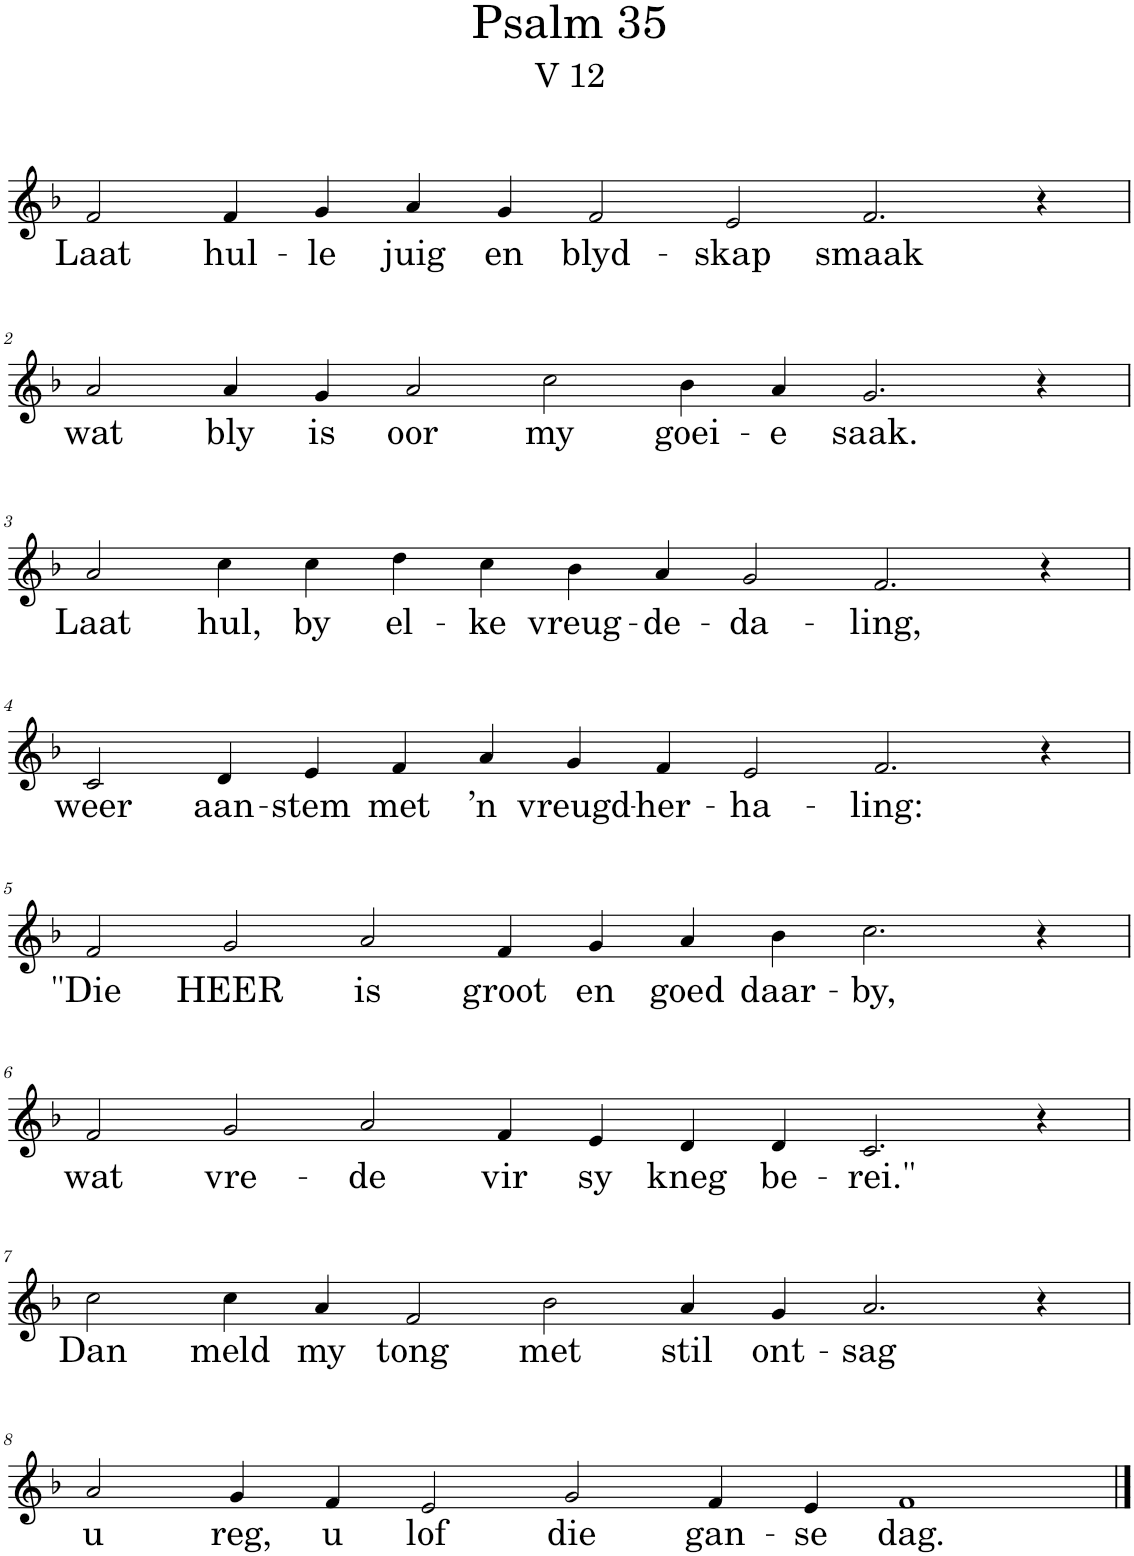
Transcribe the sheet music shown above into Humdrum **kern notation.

**kern	**text
*part1	*part1
*staff1	*staff1
*I"Pipe Organ	*
*I'Org.	*
*clefG2	*
*k[b-]	*
*M14/4	*
=1	=1
!	!LO:LY:b
2f/	Laat
!	!LO:LY:b
4f/	hul-
!	!LO:LY:b
4g/	-le
!	!LO:LY:b
4a/	juig
!	!LO:LY:b
4g/	en
!	!LO:LY:b
2f/	blyd-
!	!LO:LY:b
2e/	-skap
!	!LO:LY:b
2.f/	smaak
4r	.
!!LO:LB:g=z
=2	=2
!	!LO:LY:b
2a/	wat
!	!LO:LY:b
4a/	bly
!	!LO:LY:b
4g/	is
!	!LO:LY:b
2a/	oor
!	!LO:LY:b
2cc\	my
!	!LO:LY:b
4b-\	goei-
!	!LO:LY:b
4a/	-e
!	!LO:LY:b
2.g/	saak.
4r	.
!!LO:LB:g=z
=3	=3
!	!LO:LY:b
2a/	Laat
!	!LO:LY:b
4cc\	hul,
!	!LO:LY:b
4cc\	by
!	!LO:LY:b
4dd\	el-
!	!LO:LY:b
4cc\	-ke
!	!LO:LY:b
4b-\	vreug-
!	!LO:LY:b
4a/	-de-
!	!LO:LY:b
2g/	-da-
!	!LO:LY:b
2.f/	-ling,
4r	.
!!LO:LB:g=z
=4	=4
!	!LO:LY:b
2c/	weer
!	!LO:LY:b
4d/	aan-
!	!LO:LY:b
4e/	-stem
!	!LO:LY:b
4f/	met
!	!LO:LY:b
4a/	’n
!	!LO:LY:b
4g/	vreugd-
!	!LO:LY:b
4f/	-her-
!	!LO:LY:b
2e/	-ha-
!	!LO:LY:b
2.f/	-ling:
4r	.
!!LO:LB:g=z
=5	=5
!	!LO:LY:b
2f/	"Die
!	!LO:LY:b
2g/	HEER
!	!LO:LY:b
2a/	is
!	!LO:LY:b
4f/	groot
!	!LO:LY:b
4g/	en
!	!LO:LY:b
4a/	goed
!	!LO:LY:b
4b-\	daar-
!	!LO:LY:b
2.cc\	-by,
4r	.
!!LO:LB:g=z
=6	=6
!	!LO:LY:b
2f/	wat
!	!LO:LY:b
2g/	vre-
!	!LO:LY:b
2a/	-de
!	!LO:LY:b
4f/	vir
!	!LO:LY:b
4e/	sy
!	!LO:LY:b
4d/	kneg
!	!LO:LY:b
4d/	be-
!	!LO:LY:b
2.c/	-rei."
4r	.
!!LO:LB:g=z
=7	=7
!	!LO:LY:b
2cc\	Dan
!	!LO:LY:b
4cc\	meld
!	!LO:LY:b
4a/	my
!	!LO:LY:b
2f/	tong
!	!LO:LY:b
2b-\	met
!	!LO:LY:b
4a/	stil
!	!LO:LY:b
4g/	ont-
!	!LO:LY:b
2.a/	-sag
4r	.
!!LO:LB:g=z
=8	=8
!	!LO:LY:b
2a/	u
!	!LO:LY:b
4g/	reg,
!	!LO:LY:b
4f/	u
!	!LO:LY:b
2e/	lof
!	!LO:LY:b
2g/	die
!	!LO:LY:b
4f/	gan-
!	!LO:LY:b
4e/	-se
!	!LO:LY:b
1f	dag.
==	==
*-	*-
